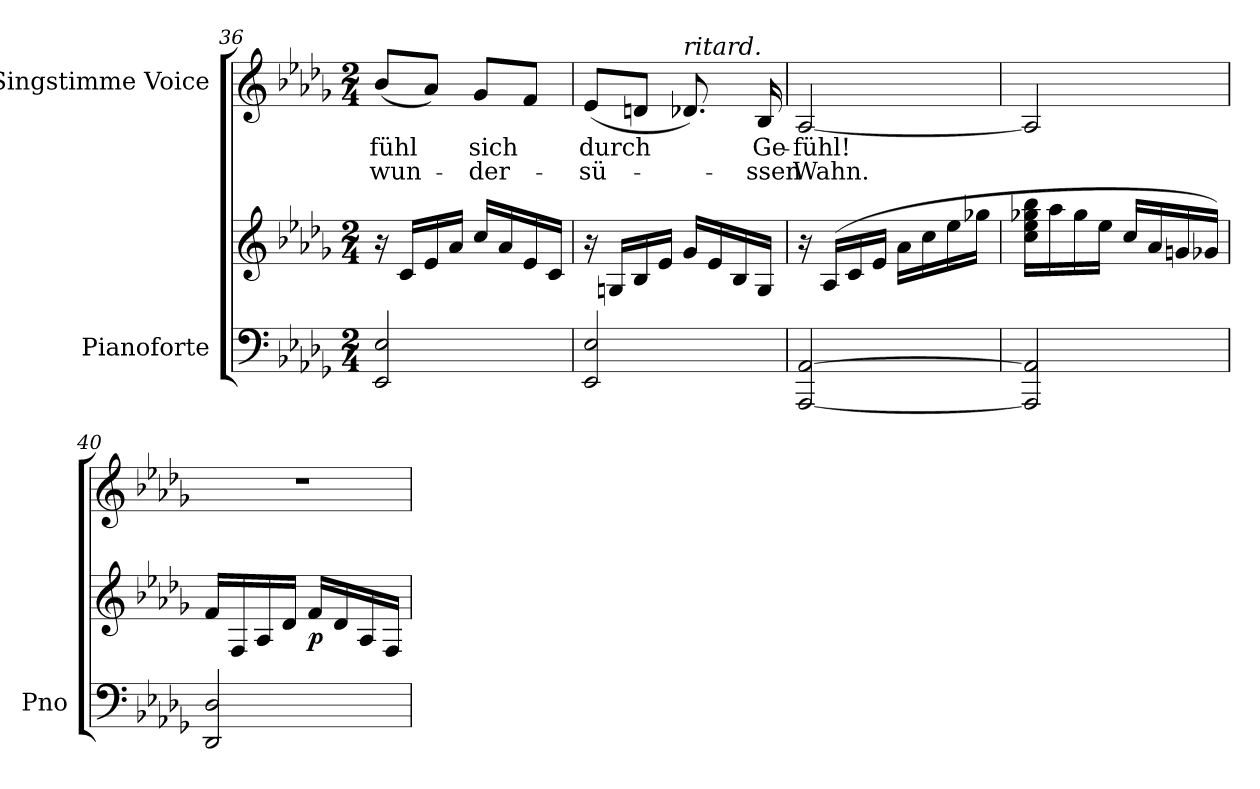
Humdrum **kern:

**kern	**kern	**dynam	**kern	**text	**text
*part2	*part2	*part2	*part1	*part1	*part1
*staff3	*staff2	*staff2/3	*staff1	*staff1	*staff1
*I"Pianoforte	*	*	*I"Singstimme Voice	*	*
*I'Pno	*	*	*	*	*
!!LO:LB:g=z
*clefF4	*clefG2	*	*clefG2	*	*
*k[b-e-a-d-g-]	*k[b-e-a-d-g-]	*	*k[b-e-a-d-g-]	*	*
*M2/4	*M2/4	*	*M2/4	*	*
=36	=36	=36	=36	=36	=36
!	!	!	!	!LO:LY:b	!LO:LY:b
2EE-/ 2E-/	16r	.	(8b-/L	-fühl	wun-
.	16c/LL	.	.	.	.
.	16e-/	.	8a-/J)	.	.
.	16a-/JJ	.	.	.	.
!	!	!	!	!LO:LY:b	!LO:LY:b
.	16cc/LL	.	8g-/L	sich	-der-
.	16a-/	.	.	.	.
.	16e-/	.	8f/J	.	.
.	16c/JJ	.	.	.	.
!!LO:PB:g=z
=37	=37	=37	=37	=37	=37
!	!	!	!	!LO:LY:b	!LO:LY:b
2EE-/ 2E-/	16r	.	(8e-/L	durch	-sü-
.	16Gn/LL	.	.	.	.
.	16B-/	.	8dn/J	.	.
.	16e-/JJ	.	.	.	.
!	!	!	!LO:TX:a:i:t=ritard.	!	!
.	16g-/LL	.	8.d-X/)	.	.
.	16e-/	.	.	.	.
.	16B-/	.	.	.	.
!	!	!	!	!LO:LY:b	!LO:LY:b
.	16G/JJ	.	16B-/	Ge-	-ssen
=38	=38	=38	=38	=38	=38
!	!	!	!	!LO:LY:b	!LO:LY:b
[2AAA-/ [2AA-/	16r	.	[2A-/	-fühl!	Wahn.
.	(16A-/LL	.	.	.	.
.	16c/	.	.	.	.
.	16e-/JJ	.	.	.	.
.	16a-\LL	.	.	.	.
.	16cc\	.	.	.	.
.	16ee-\	.	.	.	.
.	16gg-X\JJ	.	.	.	.
=39	=39	=39	=39	=39	=39
2AAA-/] 2AA-/]	16cc\ 16ee-\ 16gg-X\ 16bb-\LL	.	2A-/]	.	.
.	16aa-\	.	.	.	.
.	16gg-\	.	.	.	.
.	16ee-\JJ	.	.	.	.
.	16cc/LL	.	.	.	.
.	16a-/	.	.	.	.
.	16gn/	.	.	.	.
.	16g-X/JJ)	.	.	.	.
!!LO:LB:g=z
=40	=40	=40	=40	=40	=40
2DD-/ 2D-/	16f/LL	.	2r	.	.
.	16F/	.	.	.	.
.	16A-/	.	.	.	.
.	16d-/JJ	.	.	.	.
!	!	!LO:DY:b	!	!	!
.	16f/LL	p	.	.	.
.	16d-/	.	.	.	.
.	16A-/	.	.	.	.
.	16F/JJ	.	.	.	.
=	=	=	=	=	=
*-	*-	*-	*-	*-	*-
